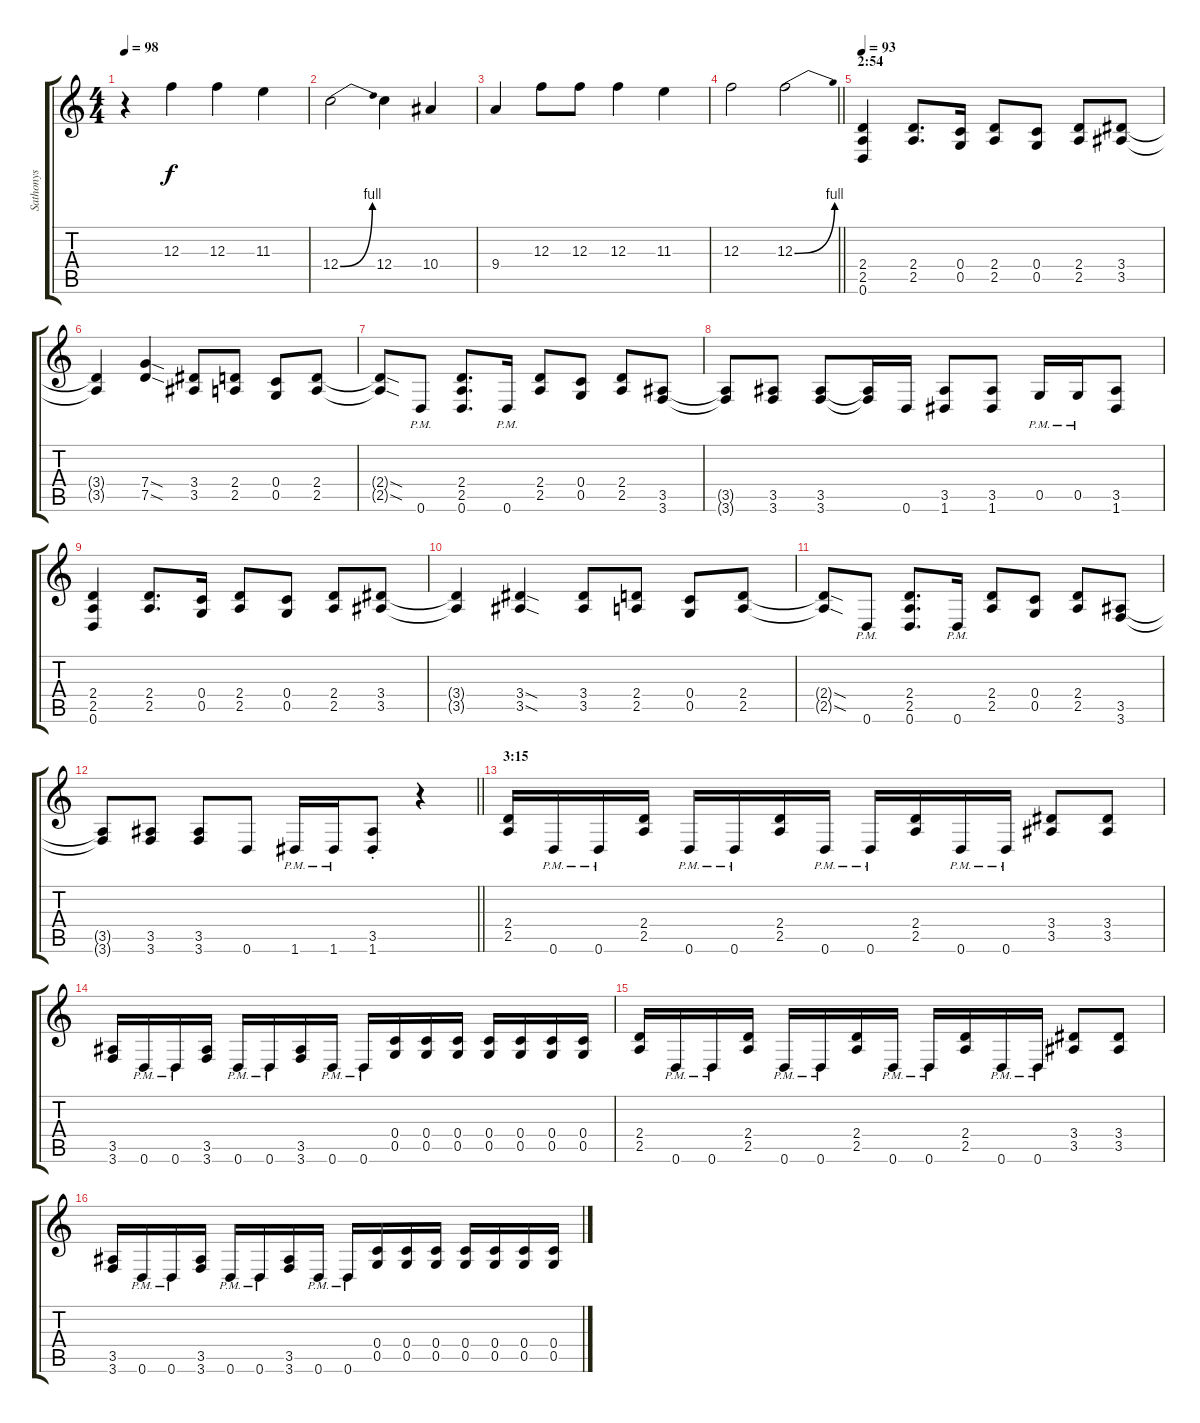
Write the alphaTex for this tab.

\track ("Sathonys" "Sathonys") {instrument distortionguitar}
\staff {score tabs}
\tuning (D4 A3 F3 C3 G2 D2) {hide}
\ts (4 4)
\tempo 98
\clef g2
\ks c
r.4{dy f} 12.3.4 12.3.4 11.3.4 |
12.4{be (bend 0 0 60 4)}.2 12.4.4 10.4.4 |
9.4.4 12.3.8 12.3.8 12.3.4 11.3.4 |
\barLineRight lightlight
12.3.2 12.3{be (bend 0 0 60 4)}.2 |
\section ("" "2:54")
\tempo 93
(2.4 2.5 0.6).4{volume 16} (2.4 2.5).8{d} (0.4 0.5).16 (2.4 2.5).8 (0.4 0.5).8 (2.4 2.5).8 (3.4 3.5).8 |
(3.4{t} 3.5{t}).4 (7.4{sod} 7.5{sod}).4 (3.4 3.5).8 (2.4 2.5).8 (0.4 0.5).8 (2.4 2.5).8 |
(2.4{sod t} 2.5{sod t}).8 0.6{pm}.8 (2.4 2.5 0.6).8{d} 0.6{pm}.16 (2.4 2.5).8 (0.4 0.5).8 (2.4 2.5).8 (3.5 3.6).8 |
(3.5{t} 3.6{t}).8 (3.5 3.6).8 (3.5 3.6).8 (3.5{t} 3.6{t}).16 0.6.16 (3.5 1.6).8 (3.5 1.6).8 0.5{pm}.16 0.5{pm}.16 (3.5 1.6).8 |
(2.4 2.5 0.6).4 (2.4 2.5).8{d} (0.4 0.5).16 (2.4 2.5).8 (0.4 0.5).8 (2.4 2.5).8 (3.4 3.5).8 |
(3.4{t} 3.5{t}).4 (3.4{sod} 3.5{sod}).4 (3.4 3.5).8 (2.4 2.5).8 (0.4 0.5).8 (2.4 2.5).8 |
(2.4{sod t} 2.5{sod t}).8 0.6{pm}.8 (2.4 2.5 0.6).8{d} 0.6{pm}.16 (2.4 2.5).8 (0.4 0.5).8 (2.4 2.5).8 (3.5 3.6).8 |
\barLineRight lightlight
(3.5{t} 3.6{t}).8 (3.5 3.6).8 (3.5 3.6).8 0.6.8 1.6{pm}.16 1.6{pm}.16 (3.5{st} 1.6{st}).8 r.4 |
\section ("" "3:15")
(2.4 2.5).16 0.6{pm}.16 0.6{pm}.16 (2.4 2.5).16 0.6{pm}.16 0.6{pm}.16 (2.4 2.5).16 0.6{pm}.16 0.6{pm}.16 (2.4 2.5).16 0.6{pm}.16 0.6{pm}.16 (3.4 3.5).8 (3.4 3.5).8 |
(3.5 3.6).16 0.6{pm}.16 0.6{pm}.16 (3.5 3.6).16 0.6{pm}.16 0.6{pm}.16 (3.5 3.6).16 0.6{pm}.16 0.6{pm}.16 (0.4 0.5).16 (0.4 0.5).16 (0.4 0.5).16 (0.4 0.5).16 (0.4 0.5).16 (0.4 0.5).16 (0.4 0.5).16 |
(2.4 2.5).16 0.6{pm}.16 0.6{pm}.16 (2.4 2.5).16 0.6{pm}.16 0.6{pm}.16 (2.4 2.5).16 0.6{pm}.16 0.6{pm}.16 (2.4 2.5).16 0.6{pm}.16 0.6{pm}.16 (3.4 3.5).8 (3.4 3.5).8 |
(3.5 3.6).16 0.6{pm}.16 0.6{pm}.16 (3.5 3.6).16 0.6{pm}.16 0.6{pm}.16 (3.5 3.6).16 0.6{pm}.16 0.6{pm}.16 (0.4 0.5).16 (0.4 0.5).16 (0.4 0.5).16 (0.4 0.5).16 (0.4 0.5).16 (0.4 0.5).16 (0.4 0.5).16
